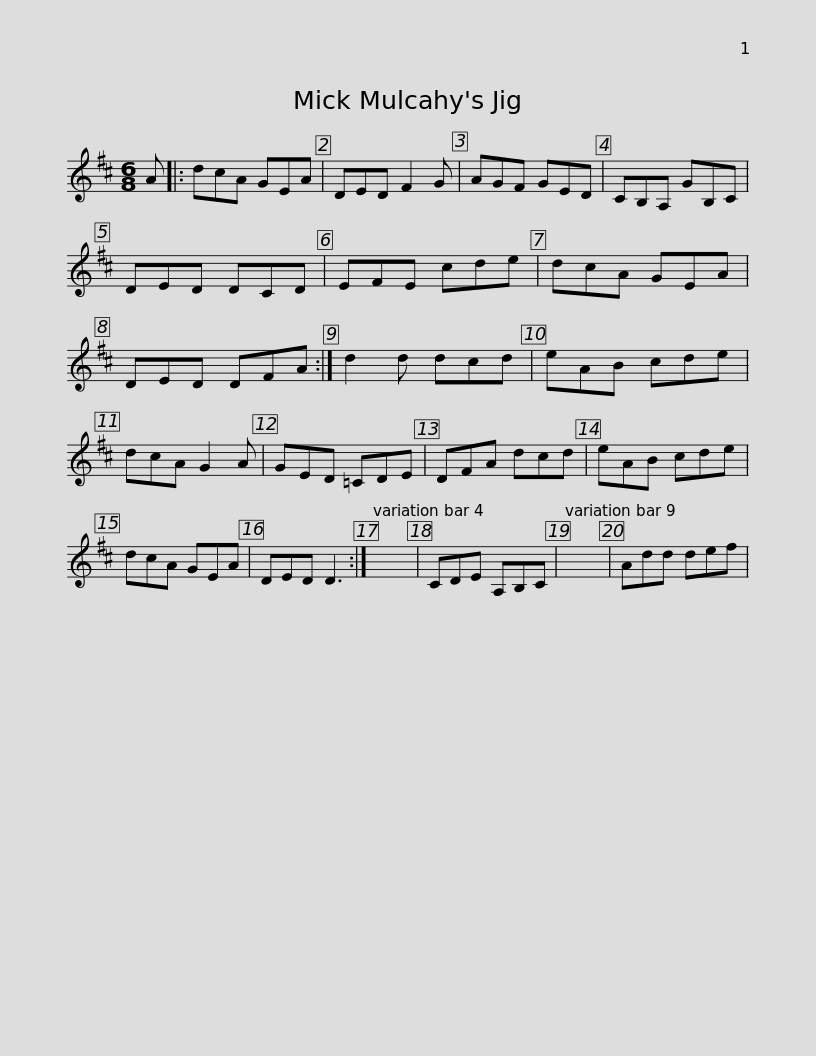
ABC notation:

X:1
L:1/8
M:6/8
I:linebreak $
K:D
V:1 treble
V:1
 A |: dcA GEA | DED F2 G | AGF GED | CB,A, GB,C | %5
 DED DCD | EFE cde |$ dcA GEA | DED DFA :| d2 d dcd | %10
 eAB cde | dcA G2 A | GED =CDE | DFA dcd |$ eAB cde | %15
 dcA GEA | DED D3 :| x6 | CDE A,B,C | x6 | %20
 Add def | %21
